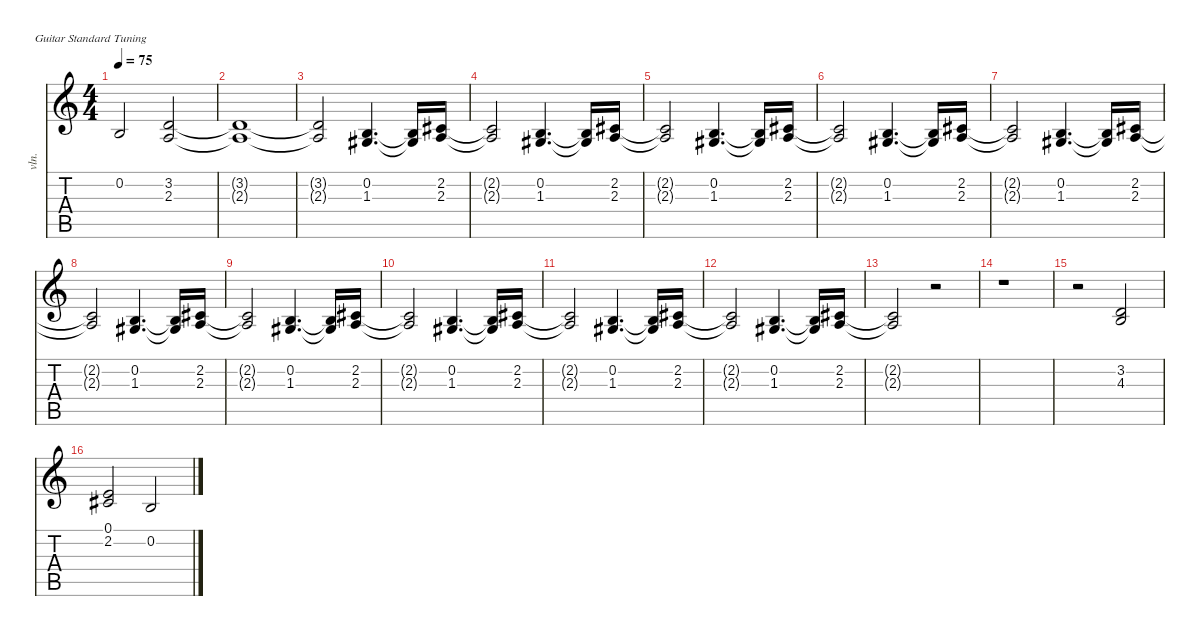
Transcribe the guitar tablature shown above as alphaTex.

\defaultSystemsLayout 4
\hideDynamics
\bracketExtendMode nobrackets
\otherSystemsTrackNameOrientation horizontal
\track ("Keyboards II" "vln.") {mute instrument synthstrings2}
\staff {score tabs}
\tuning (E4 B3 G3 D3 A2 E2)
\ts (4 4)
\tempo 75
\clef g2
\ks c
0.2.2{dy ff} (3.2 2.3).2{dy fff} |
(3.2{t} 2.3{t}).1{dy f} |
(3.2{t} 2.3{t}).2 (0.2 1.3{acc #}).4{d} (0.2{t} 1.3{t acc #}).16 (2.2{acc #} 2.3).16 |
(2.2{t acc #} 2.3{t}).2 (0.2 1.3{acc #}).4{d} (0.2{t} 1.3{t acc #}).16 (2.2{acc #} 2.3).16 |
(2.2{t acc #} 2.3{t}).2 (0.2 1.3{acc #}).4{d} (0.2{t} 1.3{t acc #}).16 (2.2{acc #} 2.3).16 |
(2.2{t acc #} 2.3{t}).2 (0.2 1.3{acc #}).4{d} (0.2{t} 1.3{t acc #}).16 (2.2{acc #} 2.3).16 |
(2.2{t acc #} 2.3{t}).2 (0.2 1.3{acc #}).4{d dy ff} (0.2{t} 1.3{t acc #}).16{dy f} (2.2{acc #} 2.3).16 |
(2.2{t acc #} 2.3{t}).2 (0.2 1.3{acc #}).4{d} (0.2{t} 1.3{t acc #}).16 (2.2{acc #} 2.3).16 |
(2.2{t acc #} 2.3{t}).2 (0.2 1.3{acc #}).4{d} (0.2{t} 1.3{t acc #}).16 (2.2{acc #} 2.3).16{dy ff} |
(2.2{t acc #} 2.3{t}).2{dy f} (0.2 1.3{acc #}).4{d} (0.2{t} 1.3{t acc #}).16 (2.2{acc #} 2.3).16 |
(2.2{t acc #} 2.3{t}).2 (0.2 1.3{acc #}).4{d} (0.2{t} 1.3{t acc #}).16 (2.2{acc #} 2.3).16 |
(2.2{t acc #} 2.3{t}).2 (0.2 1.3{acc #}).4{d} (0.2{t} 1.3{t acc #}).16 (2.2{acc #} 2.3).16 |
(2.2{t acc #} 2.3{t}).2 r.2 |
r.1 |
r.2 (3.2 4.3).2 |
(0.1 2.2{acc #}).2 0.2.2{dy ff}
